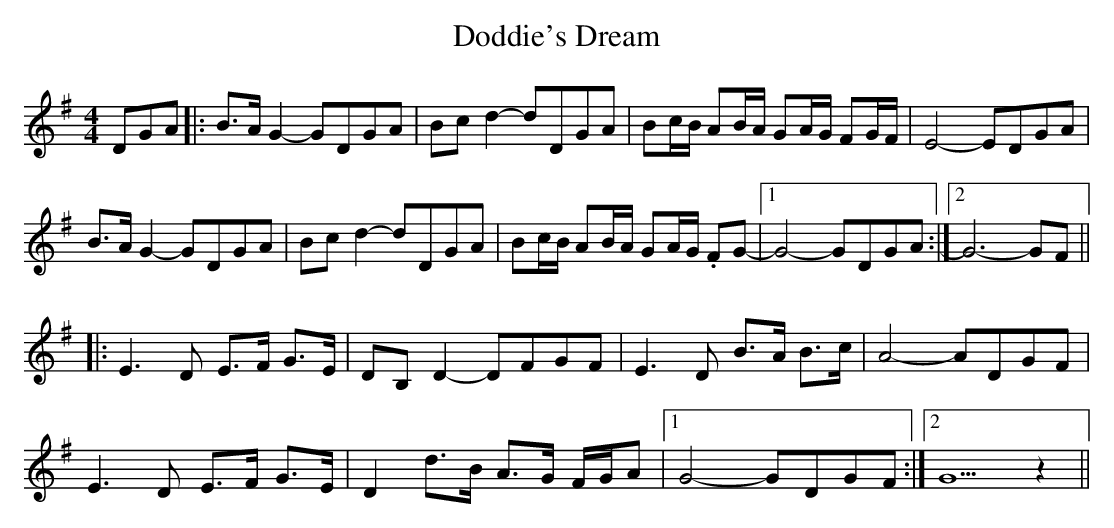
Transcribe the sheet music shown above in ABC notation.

X:1
T: Doddie's Dream
M: 4/4
L: 1/8
K: Gmaj
DGA|:B>AG2-GDGA|Bcd2-dDGA|Bc/B/ AB/A/ GA/G/ FG/F/|E4-EDGA|
B>AG2-GDGA|Bcd2-dDGA|Bc/B/ AB/A/ GA/G/ .FG-|1 G4-GDGA:|2 G6-GF||
|:E3D E>F G>E|DB, D2-DFGF|E3D B>A B>c|A4-ADGF|
E3D E>F G>E|D2 d>B A>G F/2G/2A|1 G4-GDGF:|2 G5z2||
